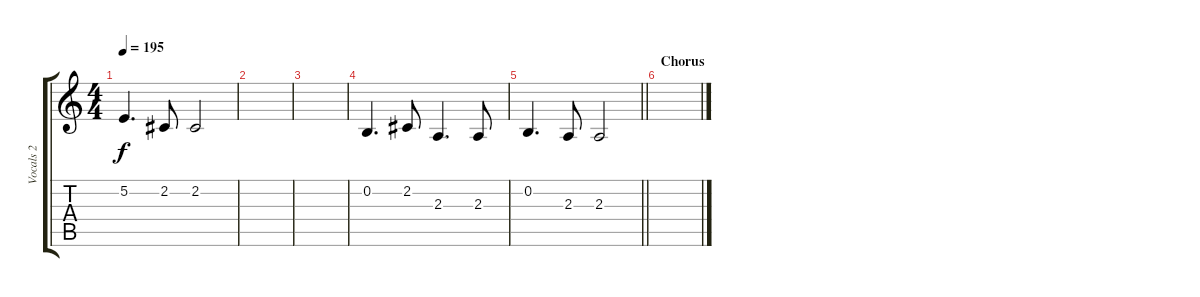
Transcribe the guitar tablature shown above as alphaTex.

\track ("Vocals 2" "Vocals 2") {instrument tenorsax}
\staff {score tabs}
\tuning (E4 B3 G3 D3 A2 E2) {hide}
\ts (4 4)
\tempo 195
\clef g2
\ks c
5.2.4{d dy f} 2.2.8 2.2.2 |
|
|
0.2.4{d} 2.2.8 2.3.4{d} 2.3.8 |
\barLineRight lightlight
0.2.4{d} 2.3.8 2.3.2 |
\section ("" "Chorus")
